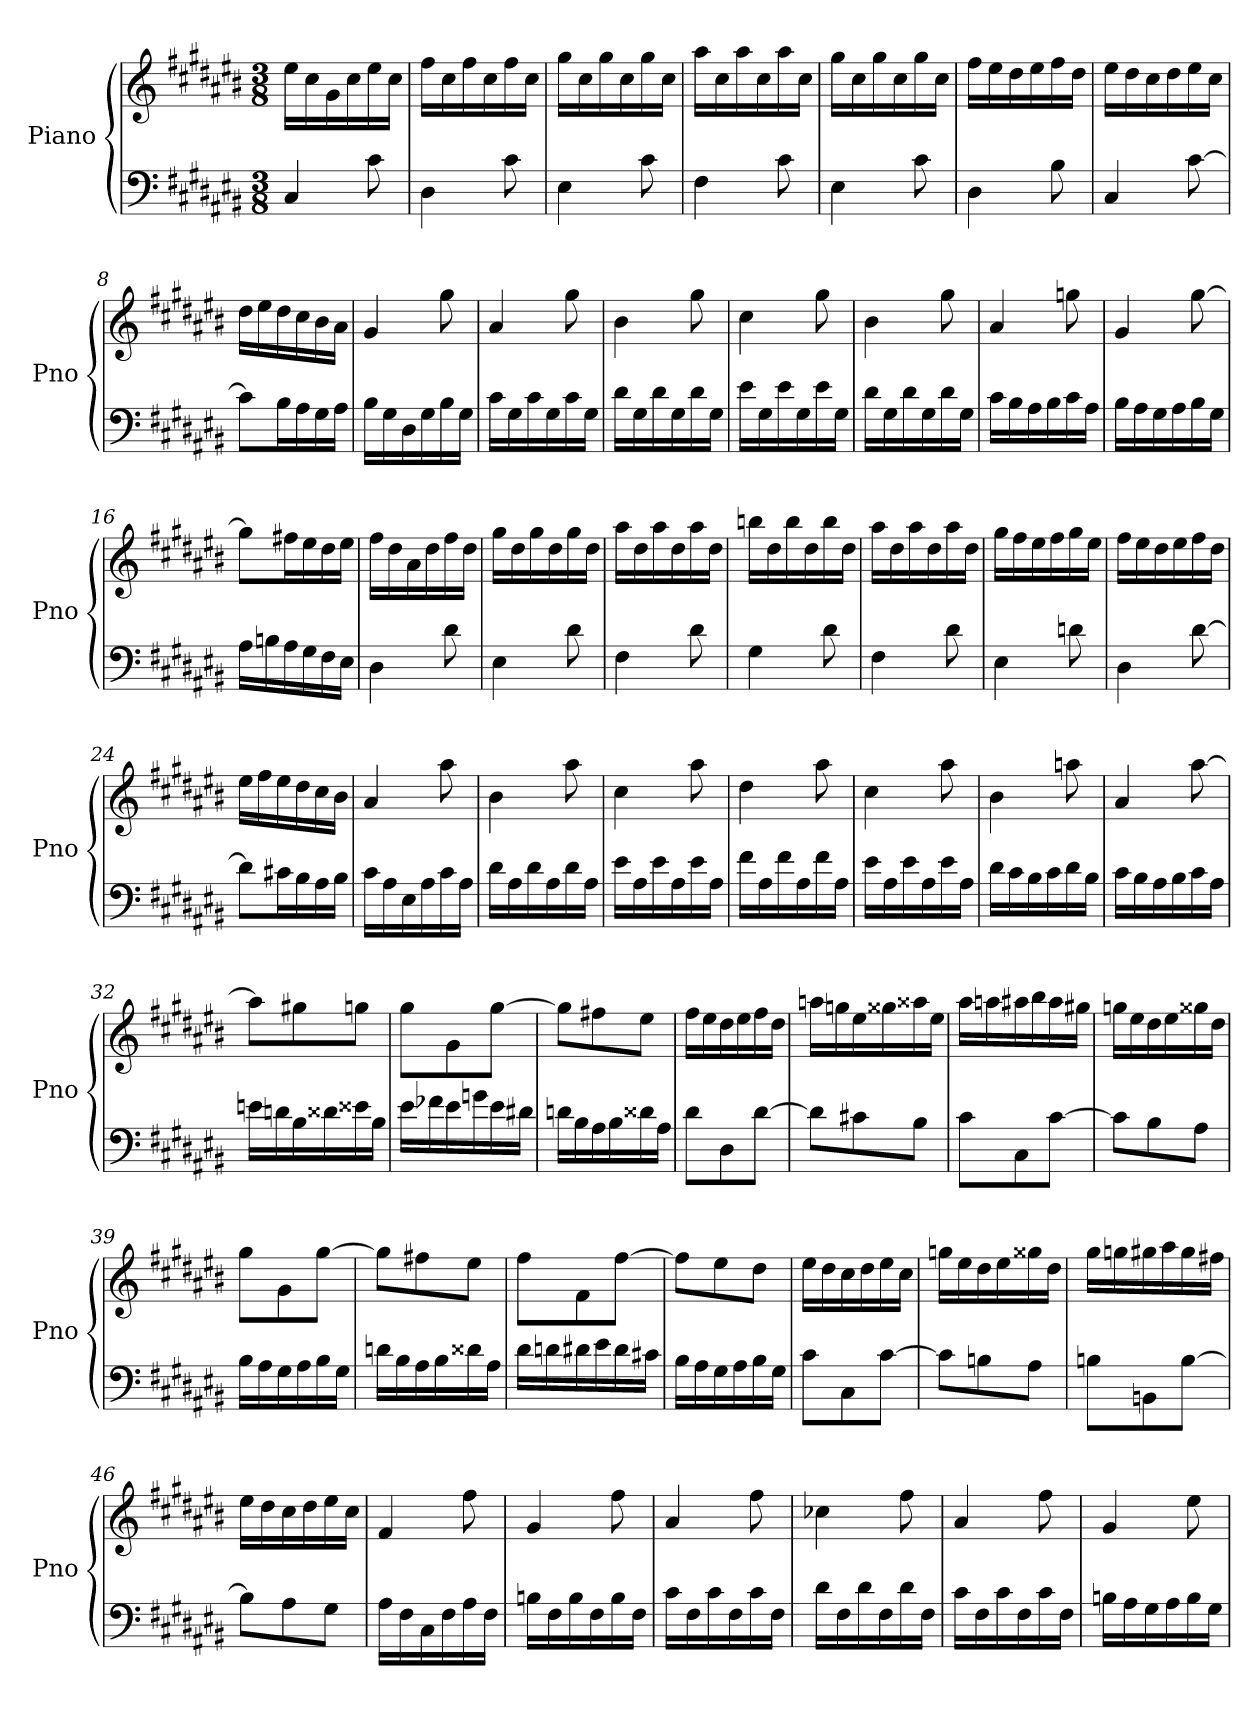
**kern	**kern
*part1	*part1
*staff2	*staff1
*I"Piano	*
*I'Pno	*
*clefF4	*clefG2
*k[f#c#g#d#a#e#b#]	*k[f#c#g#d#a#e#b#]
*M3/8	*M3/8
=1	=1
4C#/	16ee#\LL
.	16cc#\
.	16g#\
.	16cc#\
8c#\	16ee#\
.	16cc#\JJ
=2	=2
4D#\	16ff#\LL
.	16cc#\
.	16ff#\
.	16cc#\
8c#\	16ff#\
.	16cc#\JJ
=3	=3
4E#\	16gg#\LL
.	16cc#\
.	16gg#\
.	16cc#\
8c#\	16gg#\
.	16cc#\JJ
=4	=4
4F#\	16aa#\LL
.	16cc#\
.	16aa#\
.	16cc#\
8c#\	16aa#\
.	16cc#\JJ
=5	=5
4E#\	16gg#\LL
.	16cc#\
.	16gg#\
.	16cc#\
8c#\	16gg#\
.	16cc#\JJ
=6	=6
4D#\	16ff#\LL
.	16ee#\
.	16dd#\
.	16ee#\
8B#\	16ff#\
.	16dd#\JJ
!!LO:LB:g=z
=7	=7
4C#/	16ee#\LL
.	16dd#\
.	16cc#\
.	16dd#\
[8c#\	16ee#\
.	16cc#\JJ
=8	=8
8c#\L]	16dd#\LL
.	16ee#\
16B#\L	16dd#\
16A#\	16cc#\
16G#\	16b#\
16A#\JJ	16a#\JJ
=9	=9
16B#\LL	4g#/
16G#\	.
16D#\	.
16G#\	.
16B#\	8gg#\
16G#\JJ	.
=10	=10
16c#\LL	4a#/
16G#\	.
16c#\	.
16G#\	.
16c#\	8gg#\
16G#\JJ	.
=11	=11
16d#\LL	4b#\
16G#\	.
16d#\	.
16G#\	.
16d#\	8gg#\
16G#\JJ	.
=12	=12
16e#\LL	4cc#\
16G#\	.
16e#\	.
16G#\	.
16e#\	8gg#\
16G#\JJ	.
=13	=13
16d#\LL	4b#\
16G#\	.
16d#\	.
16G#\	.
16d#\	8gg#\
16G#\JJ	.
!!LO:LB:g=z
=14	=14
16c#\LL	4a#/
16B#\	.
16A#\	.
16B#\	.
16c#\	8ggni\
16A#\JJ	.
=15	=15
16B#\LL	4g#/
16A#\	.
16G#\	.
16A#\	.
16B#\	[8gg#\
16G#\JJ	.
=16	=16
16A#\LL	8gg#\L]
16Bn\	.
16A#\	16ff#X\L
16G#\	16ee#\
16F#\	16dd#\
16E#\JJ	16ee#\JJ
=17	=17
4D#\	16ff#\LL
.	16dd#\
.	16a#\
.	16dd#\
8d#\	16ff#\
.	16dd#\JJ
=18	=18
4E#\	16gg#\LL
.	16dd#\
.	16gg#\
.	16dd#\
8d#\	16gg#\
.	16dd#\JJ
=19	=19
4F#\	16aa#\LL
.	16dd#\
.	16aa#\
.	16dd#\
8d#\	16aa#\
.	16dd#\JJ
=20	=20
4G#\	16bbn\LL
.	16dd#\
.	16bb\
.	16dd#\
8d#\	16bb\
.	16dd#\JJ
!!LO:LB:g=z
=21	=21
4F#\	16aa#\LL
.	16dd#\
.	16aa#\
.	16dd#\
8d#\	16aa#\
.	16dd#\JJ
=22	=22
4E#\	16gg#\LL
.	16ff#\
.	16ee#\
.	16ff#\
8dni\	16gg#\
.	16ee#\JJ
=23	=23
4D#\	16ff#\LL
.	16ee#\
.	16dd#\
.	16ee#\
[8d#\	16ff#\
.	16dd#\JJ
=24	=24
8d#\L]	16ee#\LL
.	16ff#\
16c#X\L	16ee#\
16B#\	16dd#\
16A#\	16cc#\
16B#\JJ	16b#\JJ
=25	=25
16c#\LL	4a#/
16A#\	.
16E#\	.
16A#\	.
16c#\	8aa#\
16A#\JJ	.
=26	=26
16d#\LL	4b#\
16A#\	.
16d#\	.
16A#\	.
16d#\	8aa#\
16A#\JJ	.
=27	=27
16e#\LL	4cc#\
16A#\	.
16e#\	.
16A#\	.
16e#\	8aa#\
16A#\JJ	.
!!LO:LB:g=z
=28	=28
16f#\LL	4dd#\
16A#\	.
16f#\	.
16A#\	.
16f#\	8aa#\
16A#\JJ	.
=29	=29
16e#\LL	4cc#\
16A#\	.
16e#\	.
16A#\	.
16e#\	8aa#\
16A#\JJ	.
=30	=30
16d#\LL	4b#\
16c#\	.
16B#\	.
16c#\	.
16d#\	8aani\
16B#\JJ	.
=31	=31
16c#\LL	4a#/
16B#\	.
16A#\	.
16B#\	.
16c#\	[8aa#\
16A#\JJ	.
=32	=32
16eni\LL	8aa#\L]
16dni\	.
16B#\	8gg#X\
16d##i\	.
16e##i\	8ggni\J
16B#\JJ	.
=33	=33
16e#\LL	8gg#\L
16f-Xi\	.
16e#\	8g#\
16gni\	.
16e#\	[8gg#\J
16d#X\JJ	.
!!LO:PB:g=z
=34	=34
16dni\LL	8gg#\L]
16B#\	.
16A#\	8ff#X\
16B#\	.
16d##i\	8ee#\J
16A#\JJ	.
=35	=35
8d#\L	16ff#\LL
.	16ee#\
8D#\	16dd#\
.	16ee#\
[8d#\J	16ff#\
.	16dd#\JJ
=36	=36
8d#\L]	16aani\LL
.	16ggni\
8c#X\	16ee#\
.	16gg##i\
8B#\J	16aa##i\
.	16ee#\JJ
=37	=37
8c#\L	16aa#\LL
.	16aani\
8C#\	16aa#\
.	16bb#\
[8c#\J	16aa#\
.	16gg#X\JJ
=38	=38
8c#\L]	16ggni\LL
.	16ee#\
8B#\	16dd#\
.	16ee#\
8A#\J	16gg##i\
.	16dd#\JJ
=39	=39
16B#\LL	8gg#\L
16A#\	.
16G#\	8g#\
16A#\	.
16B#\	[8gg#\J
16G#\JJ	.
!!LO:LB:g=z
=40	=40
16dni\LL	8gg#\L]
16B#\	.
16A#\	8ff#X\
16B#\	.
16d##i\	8ee#\J
16A#\JJ	.
=41	=41
16d#\LL	8ff#\L
16dni\	.
16d#\	8f#\
16e#\	.
16d#\	[8ff#\J
16c#X\JJ	.
=42	=42
16B#\LL	8ff#\L]
16A#\	.
16G#\	8ee#\
16A#\	.
16B#\	8dd#\J
16G#\JJ	.
=43	=43
8c#\L	16ee#\LL
.	16dd#\
8C#\	16cc#\
.	16dd#\
[8c#\J	16ee#\
.	16cc#\JJ
=44	=44
8c#\L]	16ggni\LL
.	16ee#\
8Bn\	16dd#\
.	16ee#\
8A#\J	16gg##i\
.	16dd#\JJ
=45	=45
8Bn\L	16gg#\LL
.	16ggni\
8BBn\	16gg#\
.	16aa#\
[8B\J	16gg#\
.	16ff#X\JJ
!!LO:LB:g=z
=46	=46
8B\L]	16ee#\LL
.	16dd#\
8A#\	16cc#\
.	16dd#\
8G#\J	16ee#\
.	16cc#\JJ
=47	=47
16A#\LL	4f#/
16F#\	.
16C#\	.
16F#\	.
16A#\	8ff#\
16F#\JJ	.
=48	=48
16Bn\LL	4g#/
16F#\	.
16B\	.
16F#\	.
16B\	8ff#\
16F#\JJ	.
=49	=49
16c#\LL	4a#/
16F#\	.
16c#\	.
16F#\	.
16c#\	8ff#\
16F#\JJ	.
=50	=50
16d#\LL	4cc-Xi\
16F#\	.
16d#\	.
16F#\	.
16d#\	8ff#\
16F#\JJ	.
=51	=51
16c#\LL	4a#/
16F#\	.
16c#\	.
16F#\	.
16c#\	8ff#\
16F#\JJ	.
=52	=52
16Bn\LL	4g#/
16A#\	.
16G#\	.
16A#\	.
16B\	8ee#\
16G#\JJ	.
=	=
*-	*-
